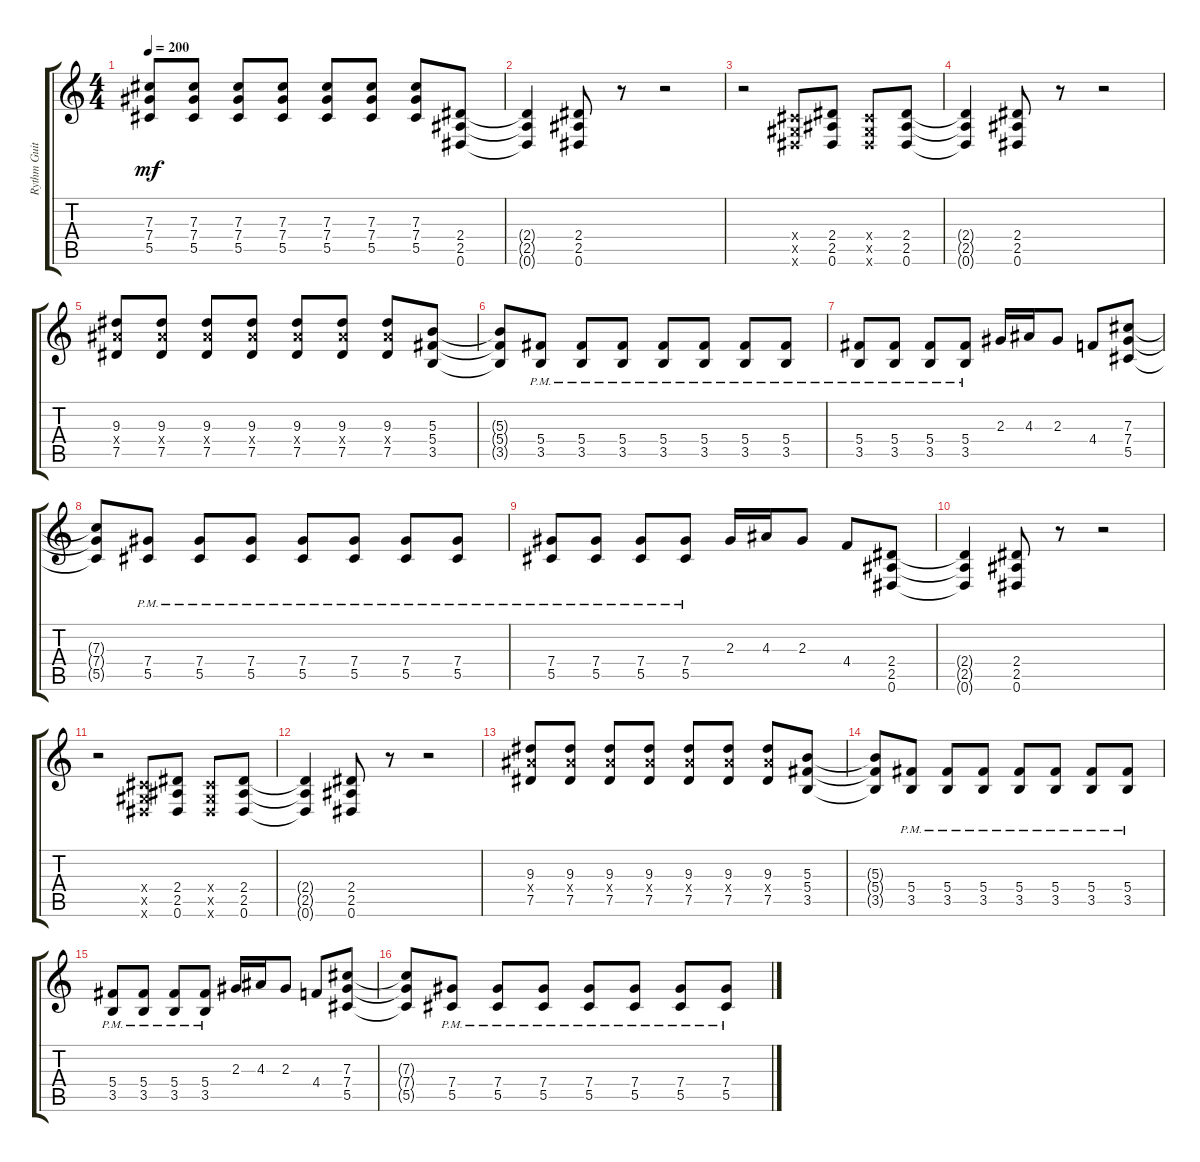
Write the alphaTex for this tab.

\track ("Rythm Guitar" "Rythm Guit") {instrument distortionguitar}
\staff {score tabs}
\tuning (Eb4 Bb3 Gb3 Db3 Ab2 Eb2) {hide}
\ts (4 4)
\tempo 200
\clef g2
\ks c
(7.3 7.4 5.5).8{dy mf} (7.3 7.4 5.5).8 (7.3 7.4 5.5).8 (7.3 7.4 5.5).8 (7.3 7.4 5.5).8 (7.3 7.4 5.5).8 (7.3 7.4 5.5).8 (2.4 2.5 0.6).8 |
(2.4{t} 2.5{t} 0.6{t}).4 (2.4 2.5 0.6).8 r.8 r.2 |
r.2 (0.4{x} 0.5{x} 0.6{x}).8 (2.4 2.5 0.6).8 (0.4{x} 0.5{x} 0.6{x}).8 (2.4 2.5 0.6).8 |
(2.4{t} 2.5{t} 0.6{t}).4 (2.4 2.5 0.6).8 r.8 r.2 |
(9.3 9.4{x} 7.5).8 (9.3 9.4{x} 7.5).8 (9.3 9.4{x} 7.5).8 (9.3 9.4{x} 7.5).8 (9.3 9.4{x} 7.5).8 (9.3 9.4{x} 7.5).8 (9.3 9.4{x} 7.5).8 (5.3 5.4 3.5).8 |
(5.3{t} 5.4{t} 3.5{t}).8 (5.4{pm} 3.5{pm}).8 (5.4{pm} 3.5{pm}).8 (5.4{pm} 3.5{pm}).8 (5.4{pm} 3.5{pm}).8 (5.4{pm} 3.5{pm}).8 (5.4{pm} 3.5{pm}).8 (5.4{pm} 3.5{pm}).8 |
(5.4{pm} 3.5{pm}).8 (5.4{pm} 3.5{pm}).8 (5.4{pm} 3.5{pm}).8 (5.4{pm} 3.5{pm}).8 2.3.16 4.3.16 2.3.8 4.4.8 (7.3 7.4 5.5).8 |
(7.3{t} 7.4{t} 5.5{t}).8 (7.4{pm} 5.5{pm}).8 (7.4{pm} 5.5{pm}).8 (7.4{pm} 5.5{pm}).8 (7.4{pm} 5.5{pm}).8 (7.4{pm} 5.5{pm}).8 (7.4{pm} 5.5{pm}).8 (7.4{pm} 5.5{pm}).8 |
(7.4{pm} 5.5{pm}).8 (7.4{pm} 5.5{pm}).8 (7.4{pm} 5.5{pm}).8 (7.4{pm} 5.5{pm}).8 2.3.16 4.3.16 2.3.8 4.4.8 (2.4 2.5 0.6).8 |
(2.4{t} 2.5{t} 0.6{t}).4 (2.4 2.5 0.6).8 r.8 r.2 |
r.2 (0.4{x} 0.5{x} 0.6{x}).8 (2.4 2.5 0.6).8 (0.4{x} 0.5{x} 0.6{x}).8 (2.4 2.5 0.6).8 |
(2.4{t} 2.5{t} 0.6{t}).4 (2.4 2.5 0.6).8 r.8 r.2 |
(9.3 9.4{x} 7.5).8 (9.3 9.4{x} 7.5).8 (9.3 9.4{x} 7.5).8 (9.3 9.4{x} 7.5).8 (9.3 9.4{x} 7.5).8 (9.3 9.4{x} 7.5).8 (9.3 9.4{x} 7.5).8 (5.3 5.4 3.5).8 |
(5.3{t} 5.4{t} 3.5{t}).8 (5.4{pm} 3.5{pm}).8 (5.4{pm} 3.5{pm}).8 (5.4{pm} 3.5{pm}).8 (5.4{pm} 3.5{pm}).8 (5.4{pm} 3.5{pm}).8 (5.4{pm} 3.5{pm}).8 (5.4{pm} 3.5{pm}).8 |
(5.4{pm} 3.5{pm}).8 (5.4{pm} 3.5{pm}).8 (5.4{pm} 3.5{pm}).8 (5.4{pm} 3.5{pm}).8 2.3.16 4.3.16 2.3.8 4.4.8 (7.3 7.4 5.5).8 |
(7.3{t} 7.4{t} 5.5{t}).8 (7.4{pm} 5.5{pm}).8 (7.4{pm} 5.5{pm}).8 (7.4{pm} 5.5{pm}).8 (7.4{pm} 5.5{pm}).8 (7.4{pm} 5.5{pm}).8 (7.4{pm} 5.5{pm}).8 (7.4{pm} 5.5{pm}).8
